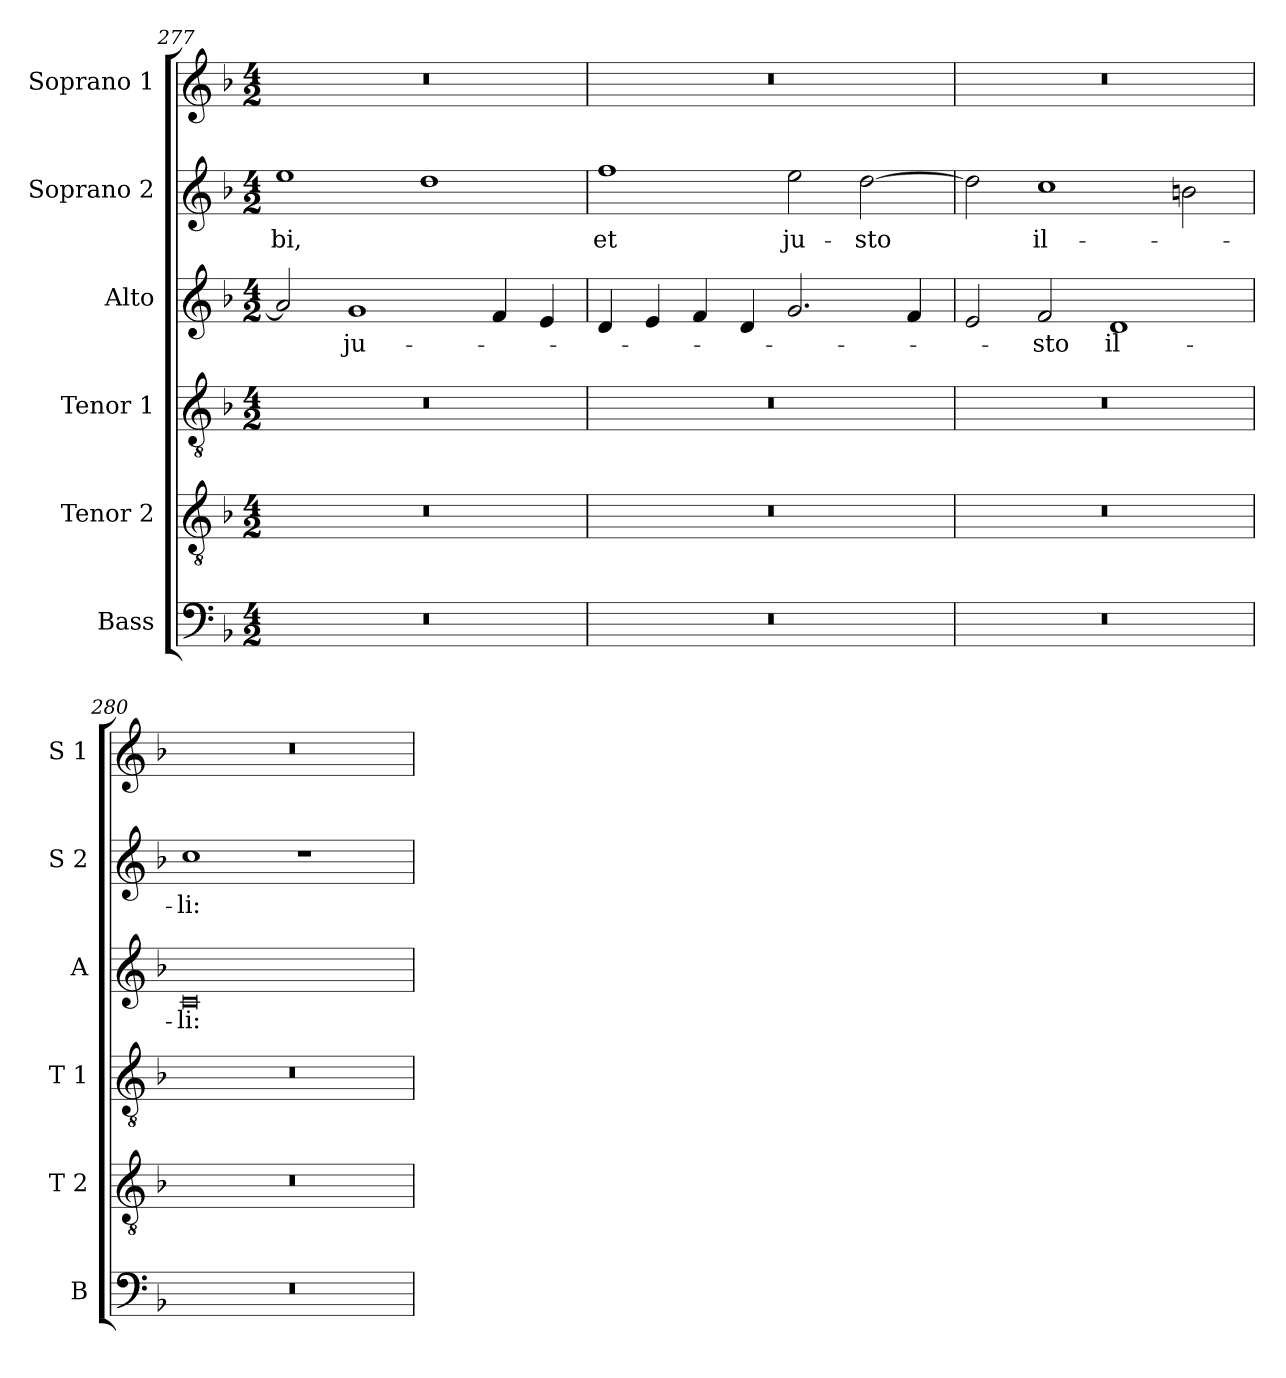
**kern	**kern	**kern	**kern	**text	**kern	**text	**kern
*part6	*part5	*part4	*part3	*part3	*part2	*part2	*part1
*staff6	*staff5	*staff4	*staff3	*staff3	*staff2	*staff2	*staff1
*I"Bass	*I"Tenor 2	*I"Tenor 1	*I"Alto	*	*I"Soprano 2	*	*I"Soprano 1
*I'B	*I'T 2	*I'T 1	*I'A	*	*I'S 2	*	*I'S 1
*clefF4	*clefGv2	*clefGv2	*clefG2	*	*clefG2	*	*clefG2
*k[b-]	*k[b-]	*k[b-]	*k[b-]	*	*k[b-]	*	*k[b-]
*F:	*F:	*F:	*F:	*	*F:	*	*F:
*M4/2	*M4/2	*M4/2	*M4/2	*	*M4/2	*	*M4/2
=277	=277	=277	=277	=277	=277	=277	=277
!	!	!	!	!	!	!LO:LY:b	!
0r	0r	0r	2a/]	.	1ee	-bi,	0r
!	!	!	!	!LO:LY:b	!	!	!
.	.	.	1g	ju-	.	.	.
.	.	.	.	.	1dd	.	.
.	.	.	4f/	.	.	.	.
.	.	.	4e/	.	.	.	.
!!LO:LB:g=z
=278	=278	=278	=278	=278	=278	=278	=278
!	!	!	!	!	!	!LO:LY:b	!
0r	0r	0r	4d/	.	1ff	et	0r
.	.	.	4e/	.	.	.	.
.	.	.	4f/	.	.	.	.
.	.	.	4d/	.	.	.	.
!	!	!	!	!	!	!LO:LY:b	!
.	.	.	2.g/	.	2ee\	ju-	.
!	!	!	!	!	!	!LO:LY:b	!
.	.	.	.	.	[2dd\	-sto	.
.	.	.	4f/	.	.	.	.
=279	=279	=279	=279	=279	=279	=279	=279
0r	0r	0r	2e/	.	2dd\]	.	0r
!	!	!	!	!LO:LY:b	!	!	!
!	!	!	!	!	!	!LO:LY:b	!
.	.	.	2f/	-sto	1cc	il-	.
!	!	!	!	!LO:LY:b	!	!	!
.	.	.	1d	il-	.	.	.
.	.	.	.	.	2bn\	.	.
=280	=280	=280	=280	=280	=280	=280	=280
!	!	!	!	!LO:LY:b	!	!	!
!	!	!	!	!	!	!LO:LY:b	!
0r	0r	0r	0c	-li:	1cc	-li:	0r
.	.	.	.	.	1r	.	.
=	=	=	=	=	=	=	=
*-	*-	*-	*-	*-	*-	*-	*-
